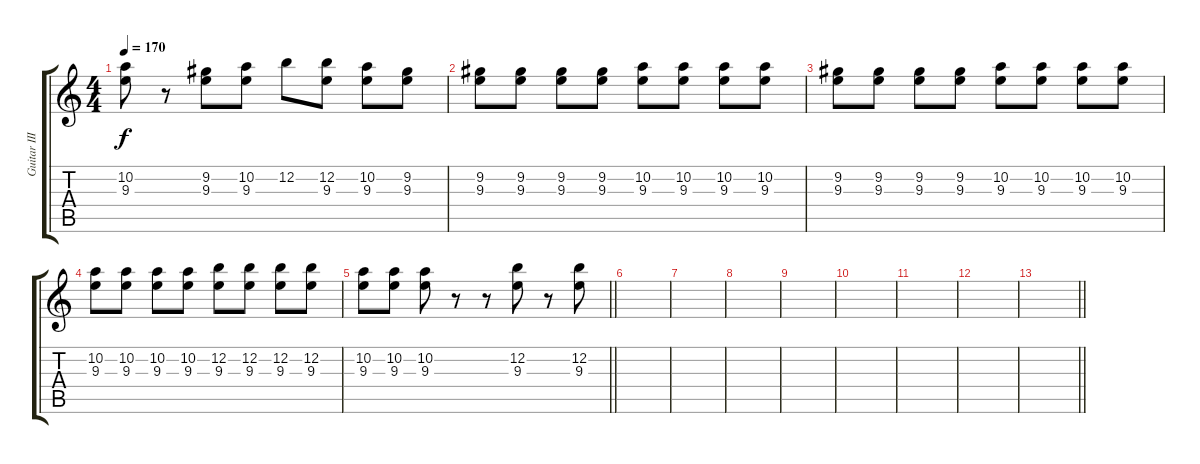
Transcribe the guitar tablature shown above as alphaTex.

\track ("Guitar III" "Guitar III") {instrument distortionguitar}
\staff {score tabs}
\tuning (E4 B3 G3 D3 A2 D2) {hide}
\ts (4 4)
\tempo 170
\clef g2
\ks c
(10.2 9.3).8{dy f} r.8 (9.2 9.3).8 (10.2 9.3).8 12.2.8 (12.2 9.3).8 (10.2 9.3).8 (9.2 9.3).8 |
(9.2 9.3).8{volume 0} (9.2 9.3).8 (9.2 9.3).8 (9.2 9.3).8 (10.2 9.3).8 (10.2 9.3).8 (10.2 9.3).8 (10.2 9.3).8 |
(9.2 9.3).8 (9.2 9.3).8 (9.2 9.3).8 (9.2 9.3).8 (10.2 9.3).8 (10.2 9.3).8 (10.2 9.3).8 (10.2 9.3).8 |
(10.2 9.3).8 (10.2 9.3).8 (10.2 9.3).8 (10.2 9.3).8 (12.2 9.3).8 (12.2 9.3).8 (12.2 9.3).8 (12.2 9.3).8 |
\barLineRight lightlight
(10.2 9.3).8 (10.2 9.3).8 (10.2 9.3).8 r.8 r.8 (12.2 9.3).8 r.8 (12.2 9.3).8 |
|
|
|
|
|
|
|
\barLineRight lightlight
